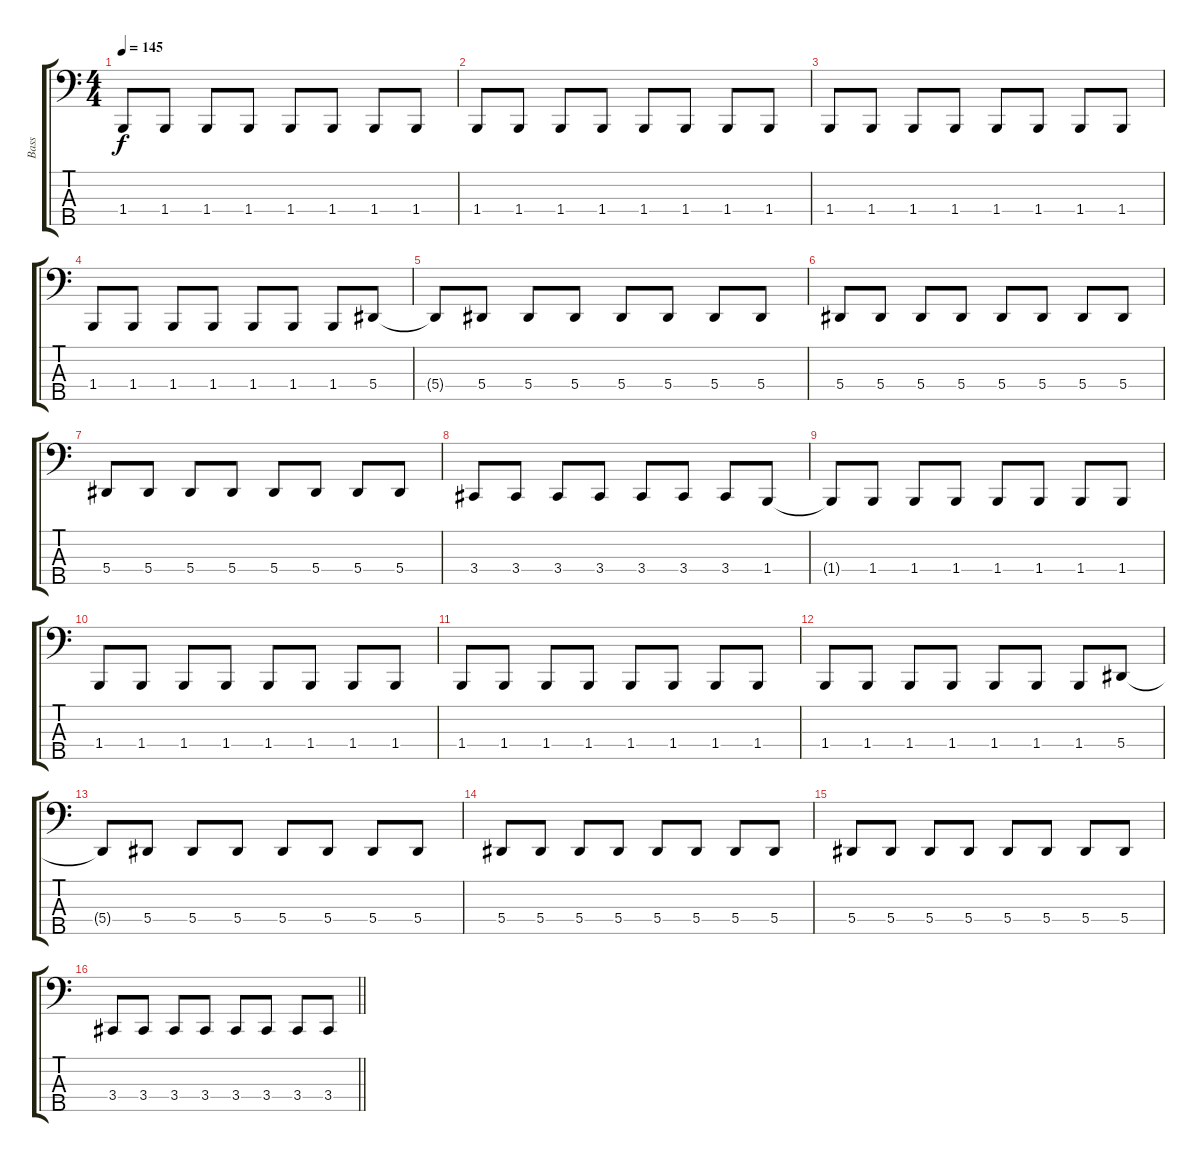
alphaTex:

\track ("Bass" "Bass") {instrument electricbasspick}
\staff {score tabs}
\tuning (Db2 Ab1 Eb1 Bb0 Eb0) {hide}
\ts (4 4)
\tempo 145
\clef f4
\ks c
1.4{t}.8{dy f} 1.4.8 1.4.8 1.4.8 1.4.8 1.4.8 1.4.8 1.4.8 |
1.4.8 1.4.8 1.4.8 1.4.8 1.4.8 1.4.8 1.4.8 1.4.8 |
1.4.8 1.4.8 1.4.8 1.4.8 1.4.8 1.4.8 1.4.8 1.4.8 |
1.4.8 1.4.8 1.4.8 1.4.8 1.4.8 1.4.8 1.4.8 5.4.8 |
5.4{t}.8 5.4.8 5.4.8 5.4.8 5.4.8 5.4.8 5.4.8 5.4.8 |
5.4.8 5.4.8 5.4.8 5.4.8 5.4.8 5.4.8 5.4.8 5.4.8 |
5.4.8 5.4.8 5.4.8 5.4.8 5.4.8 5.4.8 5.4.8 5.4.8 |
3.4.8 3.4.8 3.4.8 3.4.8 3.4.8 3.4.8 3.4.8 1.4.8 |
1.4{t}.8 1.4.8 1.4.8 1.4.8 1.4.8 1.4.8 1.4.8 1.4.8 |
1.4.8 1.4.8 1.4.8 1.4.8 1.4.8 1.4.8 1.4.8 1.4.8 |
1.4.8 1.4.8 1.4.8 1.4.8 1.4.8 1.4.8 1.4.8 1.4.8 |
1.4.8 1.4.8 1.4.8 1.4.8 1.4.8 1.4.8 1.4.8 5.4.8 |
5.4{t}.8 5.4.8 5.4.8 5.4.8 5.4.8 5.4.8 5.4.8 5.4.8 |
5.4.8 5.4.8 5.4.8 5.4.8 5.4.8 5.4.8 5.4.8 5.4.8 |
5.4.8 5.4.8 5.4.8 5.4.8 5.4.8 5.4.8 5.4.8 5.4.8 |
\barLineRight lightlight
3.4.8 3.4.8 3.4.8 3.4.8 3.4.8 3.4.8 3.4.8 3.4.8
